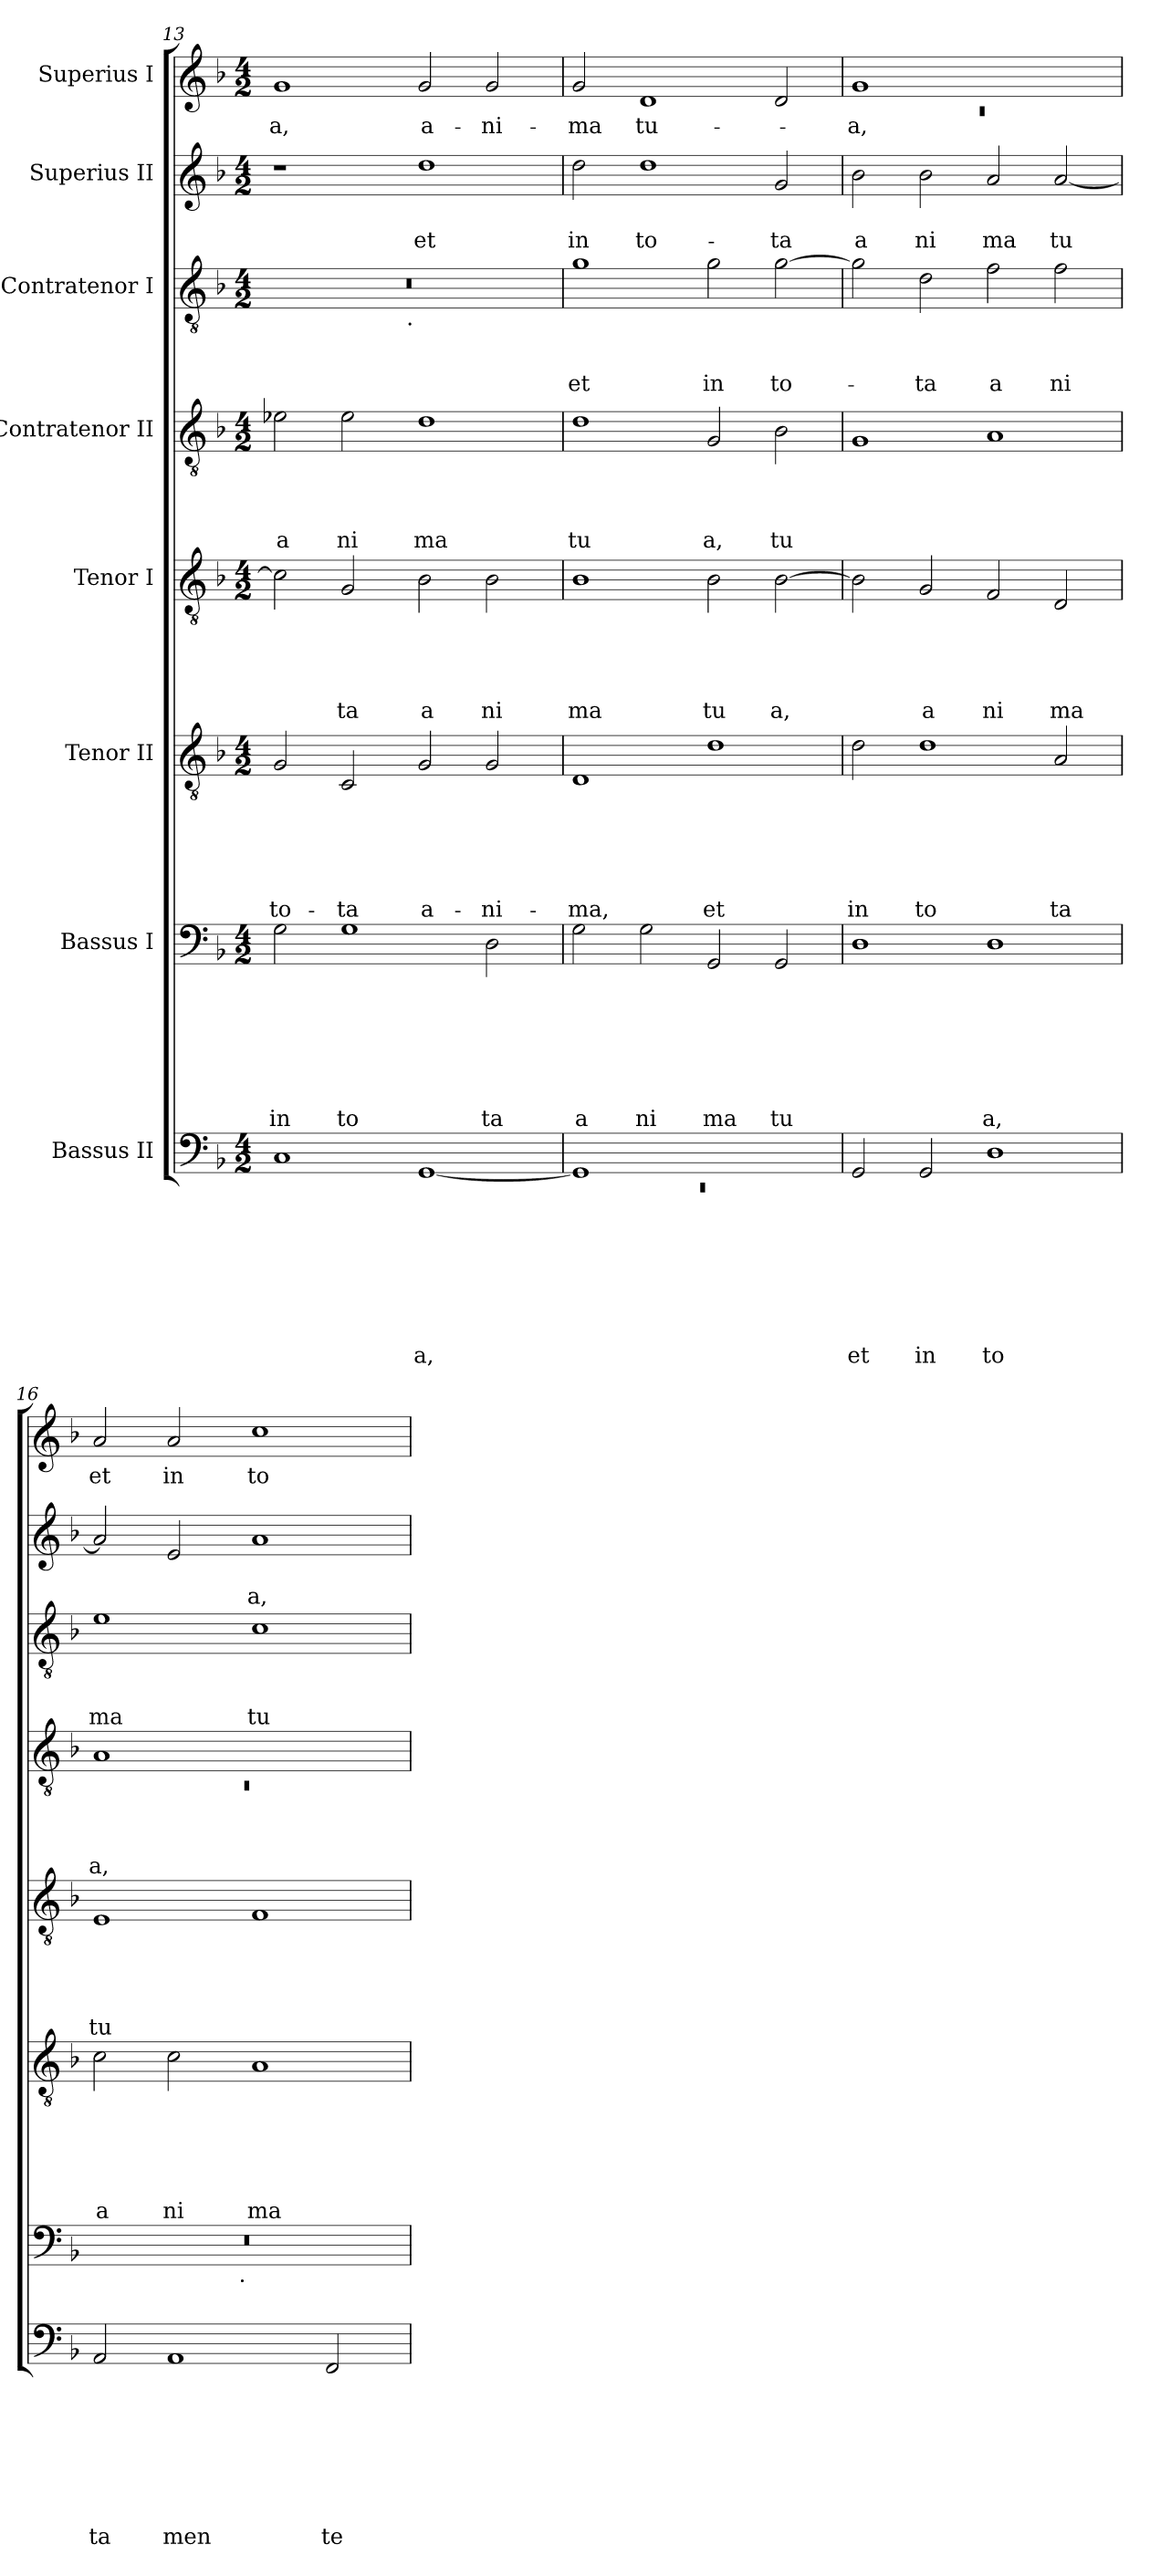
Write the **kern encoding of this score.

**kern	**text	**text	**text	**text	**text	**text	**text	**text	**kern	**text	**text	**text	**text	**text	**text	**text	**kern	**text	**text	**text	**text	**text	**text	**kern	**text	**text	**text	**text	**text	**kern	**text	**text	**text	**text	**kern	**text	**text	**text	**kern	**text	**text	**kern	**text
*part8	*part8	*part8	*part8	*part8	*part8	*part8	*part8	*part8	*part7	*part7	*part7	*part7	*part7	*part7	*part7	*part7	*part6	*part6	*part6	*part6	*part6	*part6	*part6	*part5	*part5	*part5	*part5	*part5	*part5	*part4	*part4	*part4	*part4	*part4	*part3	*part3	*part3	*part3	*part2	*part2	*part2	*part1	*part1
*staff8	*staff8	*staff8	*staff8	*staff8	*staff8	*staff8	*staff8	*staff8	*staff7	*staff7	*staff7	*staff7	*staff7	*staff7	*staff7	*staff7	*staff6	*staff6	*staff6	*staff6	*staff6	*staff6	*staff6	*staff5	*staff5	*staff5	*staff5	*staff5	*staff5	*staff4	*staff4	*staff4	*staff4	*staff4	*staff3	*staff3	*staff3	*staff3	*staff2	*staff2	*staff2	*staff1	*staff1
*I"Bassus II	*	*	*	*	*	*	*	*	*I"Bassus I	*	*	*	*	*	*	*	*I"Tenor II	*	*	*	*	*	*	*I"Tenor I	*	*	*	*	*	*I"Contratenor II	*	*	*	*	*I"Contratenor I	*	*	*	*I"Superius II	*	*	*I"Superius I	*
*clefF4	*	*	*	*	*	*	*	*	*clefF4	*	*	*	*	*	*	*	*clefGv2	*	*	*	*	*	*	*clefGv2	*	*	*	*	*	*clefGv2	*	*	*	*	*clefGv2	*	*	*	*clefG2	*	*	*clefG2	*
*k[b-]	*	*	*	*	*	*	*	*	*k[b-]	*	*	*	*	*	*	*	*k[b-]	*	*	*	*	*	*	*k[b-]	*	*	*	*	*	*k[b-]	*	*	*	*	*k[b-]	*	*	*	*k[b-]	*	*	*k[b-]	*
*F:	*	*	*	*	*	*	*	*	*F:	*	*	*	*	*	*	*	*F:	*	*	*	*	*	*	*F:	*	*	*	*	*	*F:	*	*	*	*	*F:	*	*	*	*F:	*	*	*F:	*
*M4/2	*	*	*	*	*	*	*	*	*M4/2	*	*	*	*	*	*	*	*M4/2	*	*	*	*	*	*	*M4/2	*	*	*	*	*	*M4/2	*	*	*	*	*M4/2	*	*	*	*M4/2	*	*	*M4/2	*
=13	=13	=13	=13	=13	=13	=13	=13	=13	=13	=13	=13	=13	=13	=13	=13	=13	=13	=13	=13	=13	=13	=13	=13	=13	=13	=13	=13	=13	=13	=13	=13	=13	=13	=13	=13	=13	=13	=13	=13	=13	=13	=13	=13
!	!	!	!	!	!	!	!	!	!	!	!	!	!	!	!	!LO:LY:b	!	!	!	!	!	!	!LO:LY:b	!	!	!	!	!	!	!	!	!	!	!LO:LY:b	!	!	!	!	!	!	!	!	!LO:LY:b
*	*	*	*	*	*	*	*	*	*	*	*	*	*	*	*	*	*	*	*	*	*	*	*	*	*	*	*	*	*	*	*	*	*	*	*^	*	*	*	*	*	*	*	*
1C	.	.	.	.	.	.	.	.	2G\	.	.	.	.	.	.	in	2G/	.	.	.	.	.	to-	2c\]	.	.	.	.	.	2e-X\	.	.	.	a	0r	2ryy	.	.	.	1r	.	.	1g	-a,
!	!	!	!	!	!	!	!	!	!	!	!	!	!	!	!	!LO:LY:b	!	!	!	!	!	!	!LO:LY:b	!	!	!	!	!	!LO:LY:b	!	!	!	!	!LO:LY:b	!	!	!	!	!	!	!	!	!	!
.	.	.	.	.	.	.	.	.	1G	.	.	.	.	.	.	to	2C/	.	.	.	.	.	-ta	2G/	.	.	.	.	ta	2e-\	.	.	.	ni	.	4...ryy	.	.	.	.	.	.	.	.
!	!	!	!	!	!	!	!	!	!	!	!	!	!	!	!	!	!	!	!	!	!	!	!	!	!	!	!	!	!	!	!	!	!	!	!	!LO:TX:b:t=.	!	!	!	!	!	!	!	!
.	.	.	.	.	.	.	.	.	.	.	.	.	.	.	.	.	.	.	.	.	.	.	.	.	.	.	.	.	.	.	.	.	.	.	.	1ryy	.	.	.	.	.	.	.	.
!	!	!	!	!	!	!	!	!LO:LY:b	!	!	!	!	!	!	!	!	!	!	!	!	!	!	!LO:LY:b	!	!	!	!	!	!LO:LY:b	!	!	!	!	!LO:LY:b	!	!	!	!	!	!	!	!LO:LY:b	!	!LO:LY:b
[<1GG	.	.	.	.	.	.	.	a,	.	.	.	.	.	.	.	.	2G/	.	.	.	.	.	a-	2B-\	.	.	.	.	a	1d	.	.	.	ma	.	.	.	.	.	1dd	.	et	2g/	a-
!	!	!	!	!	!	!	!	!	!	!	!	!	!	!	!	!LO:LY:b	!	!	!	!	!	!	!LO:LY:b	!	!	!	!	!	!LO:LY:b	!	!	!	!	!	!	!	!	!	!	!	!	!	!	!LO:LY:b
.	.	.	.	.	.	.	.	.	2D\	.	.	.	.	.	.	ta	2G/	.	.	.	.	.	-ni-	2B-\	.	.	.	.	ni	.	.	.	.	.	.	.	.	.	.	.	.	.	2g/	-ni-
.	.	.	.	.	.	.	.	.	.	.	.	.	.	.	.	.	.	.	.	.	.	.	.	.	.	.	.	.	.	.	.	.	.	.	.	32ryy	.	.	.	.	.	.	.	.
=14	=14	=14	=14	=14	=14	=14	=14	=14	=14	=14	=14	=14	=14	=14	=14	=14	=14	=14	=14	=14	=14	=14	=14	=14	=14	=14	=14	=14	=14	=14	=14	=14	=14	=14	=14	=14	=14	=14	=14	=14	=14	=14	=14	=14
*^	*	*	*	*	*	*	*	*	*	*	*	*	*	*	*	*	*	*	*	*	*	*	*	*	*	*	*	*	*	*	*	*	*	*	*	*	*	*	*	*	*	*	*	*
!	!LO:N:vis=1	!	!	!	!	!	!	!	!	!	!	!	!	!	!	!	!LO:LY:b	!	!	!	!	!	!	!LO:LY:b	!	!	!	!	!	!LO:LY:b	!	!	!	!	!LO:LY:b	!	!	!	!	!LO:LY:b	!	!	!LO:LY:b	!	!LO:LY:b
*	*	*	*	*	*	*	*	*	*	*	*	*	*	*	*	*	*	*	*	*	*	*	*	*	*	*	*	*	*	*	*	*	*	*	*	*v	*v	*	*	*	*	*	*	*	*
1GG]	0rEE	.	.	.	.	.	.	.	.	2G\	.	.	.	.	.	.	a	1D	.	.	.	.	.	-ma,	1B-	.	.	.	.	ma	1d	.	.	.	tu	1g	.	.	et	2dd\	.	in	2g/	-ma
!	!	!	!	!	!	!	!	!	!	!	!	!	!	!	!	!	!LO:LY:b	!	!	!	!	!	!	!	!	!	!	!	!	!	!	!	!	!	!	!	!	!	!	!	!	!LO:LY:b	!	!LO:LY:b
.	.	.	.	.	.	.	.	.	.	2G\	.	.	.	.	.	.	ni	.	.	.	.	.	.	.	.	.	.	.	.	.	.	.	.	.	.	.	.	.	.	1dd	.	to-	1d	tu-
!	!	!	!	!	!	!	!	!	!	!	!	!	!	!	!	!	!LO:LY:b	!	!	!	!	!	!	!LO:LY:b	!	!	!	!	!	!LO:LY:b	!	!	!	!	!LO:LY:b	!	!	!	!LO:LY:b	!	!	!	!	!
1ryy	.	.	.	.	.	.	.	.	.	2GG/	.	.	.	.	.	.	ma	1d	.	.	.	.	.	et	2B-\	.	.	.	.	tu	2G/	.	.	.	a,	2g\	.	.	in	.	.	.	.	.
!	!	!	!	!	!	!	!	!	!	!	!	!	!	!	!	!	!LO:LY:b	!	!	!	!	!	!	!	!	!	!	!	!	!LO:LY:b	!	!	!	!	!LO:LY:b	!	!	!	!LO:LY:b	!	!	!LO:LY:b	!	!
.	.	.	.	.	.	.	.	.	.	2GG/	.	.	.	.	.	.	tu	.	.	.	.	.	.	.	[>2B-\	.	.	.	.	a,	2B-\	.	.	.	tu	[>2g\	.	.	to-	2g/	.	-ta	2d/	.
*v	*v	*	*	*	*	*	*	*	*	*	*	*	*	*	*	*	*	*	*	*	*	*	*	*	*	*	*	*	*	*	*	*	*	*	*	*	*	*	*	*	*	*	*	*
!!LO:LB:g=z
=15	=15	=15	=15	=15	=15	=15	=15	=15	=15	=15	=15	=15	=15	=15	=15	=15	=15	=15	=15	=15	=15	=15	=15	=15	=15	=15	=15	=15	=15	=15	=15	=15	=15	=15	=15	=15	=15	=15	=15	=15	=15	=15	=15
*	*	*	*	*	*	*	*	*	*	*	*	*	*	*	*	*	*	*	*	*	*	*	*	*	*	*	*	*	*	*	*	*	*	*	*	*	*	*	*	*	*	*^	*
!	!	!	!	!	!	!	!	!LO:LY:b	!	!	!	!	!	!	!	!	!	!	!	!	!	!	!LO:LY:b	!	!	!	!	!	!	!	!	!	!	!	!	!	!	!	!	!	!LO:LY:b	!	!LO:N:vis=1	!LO:LY:b
2GG/	.	.	.	.	.	.	.	et	1D	.	.	.	.	.	.	.	2d\	.	.	.	.	.	in	2B-\]	.	.	.	.	.	1G	.	.	.	.	2g\]	.	.	.	2b-\	.	a	1g	0rc	-a,
!	!	!	!	!	!	!	!	!LO:LY:b	!	!	!	!	!	!	!	!	!	!	!	!	!	!	!LO:LY:b	!	!	!	!	!	!LO:LY:b	!	!	!	!	!	!	!	!	!LO:LY:b	!	!	!LO:LY:b	!	!	!
2GG/	.	.	.	.	.	.	.	in	.	.	.	.	.	.	.	.	1d	.	.	.	.	.	to	2G/	.	.	.	.	a	.	.	.	.	.	2d\	.	.	-ta	2b-\	.	ni	.	.	.
!	!	!	!	!	!	!	!	!LO:LY:b	!	!	!	!	!	!	!	!LO:LY:b	!	!	!	!	!	!	!	!	!	!	!	!	!LO:LY:b	!	!	!	!	!	!	!	!	!LO:LY:b	!	!	!LO:LY:b	!	!	!
1D	.	.	.	.	.	.	.	to	1D	.	.	.	.	.	.	a,	.	.	.	.	.	.	.	2F/	.	.	.	.	ni	1A	.	.	.	.	2f\	.	.	a	2a/	.	ma	1ryy	.	.
!	!	!	!	!	!	!	!	!	!	!	!	!	!	!	!	!	!	!	!	!	!	!	!LO:LY:b	!	!	!	!	!	!LO:LY:b	!	!	!	!	!	!	!	!	!LO:LY:b	!	!	!LO:LY:b	!	!	!
.	.	.	.	.	.	.	.	.	.	.	.	.	.	.	.	.	2A/	.	.	.	.	.	ta	2D/	.	.	.	.	ma	.	.	.	.	.	2f\	.	.	ni	[<2a/	.	tu	.	.	.
*	*	*	*	*	*	*	*	*	*	*	*	*	*	*	*	*	*	*	*	*	*	*	*	*	*	*	*	*	*	*	*	*	*	*	*	*	*	*	*	*	*	*v	*v	*
=16	=16	=16	=16	=16	=16	=16	=16	=16	=16	=16	=16	=16	=16	=16	=16	=16	=16	=16	=16	=16	=16	=16	=16	=16	=16	=16	=16	=16	=16	=16	=16	=16	=16	=16	=16	=16	=16	=16	=16	=16	=16	=16	=16
*	*	*	*	*	*	*	*	*	*	*	*	*	*	*	*	*	*	*	*	*	*	*	*	*	*	*	*	*	*	*^	*	*	*	*	*	*	*	*	*	*	*	*	*
!	!	!	!	!	!	!	!	!LO:LY:b	!	!	!	!	!	!	!	!	!	!	!	!	!	!	!LO:LY:b	!	!	!	!	!	!LO:LY:b	!	!LO:N:vis=1	!	!	!	!LO:LY:b	!	!	!	!LO:LY:b	!	!	!	!	!LO:LY:b
*	*	*	*	*	*	*	*	*	*^	*	*	*	*	*	*	*	*	*	*	*	*	*	*	*	*	*	*	*	*	*	*	*	*	*	*	*	*	*	*	*	*	*	*	*
2AA/	.	.	.	.	.	.	.	ta	0r	2ryy	.	.	.	.	.	.	.	2c\	.	.	.	.	.	a	1E	.	.	.	.	tu	1A	0rC	.	.	.	a,	1e	.	.	ma	2a/]	.	.	2a/	et
!	!	!	!	!	!	!	!	!LO:LY:b	!	!	!	!	!	!	!	!	!	!	!	!	!	!	!	!LO:LY:b	!	!	!	!	!	!	!	!	!	!	!	!	!	!	!	!	!	!	!	!	!LO:LY:b
1AA	.	.	.	.	.	.	.	men	.	4...ryy	.	.	.	.	.	.	.	2c\	.	.	.	.	.	ni	.	.	.	.	.	.	.	.	.	.	.	.	.	.	.	.	2e/	.	.	2a/	in
!	!	!	!	!	!	!	!	!	!	!LO:TX:b:t=.	!	!	!	!	!	!	!	!	!	!	!	!	!	!	!	!	!	!	!	!	!	!	!	!	!	!	!	!	!	!	!	!	!	!	!
.	.	.	.	.	.	.	.	.	.	1ryy	.	.	.	.	.	.	.	.	.	.	.	.	.	.	.	.	.	.	.	.	.	.	.	.	.	.	.	.	.	.	.	.	.	.	.
!	!	!	!	!	!	!	!	!	!	!	!	!	!	!	!	!	!	!	!	!	!	!	!	!LO:LY:b	!	!	!	!	!	!	!	!	!	!	!	!	!	!	!	!LO:LY:b	!	!	!LO:LY:b	!	!LO:LY:b
.	.	.	.	.	.	.	.	.	.	.	.	.	.	.	.	.	.	1A	.	.	.	.	.	ma	1F	.	.	.	.	.	1ryy	.	.	.	.	.	1c	.	.	tu	1a	.	a,	1cc	to
!	!	!	!	!	!	!	!	!LO:LY:b	!	!	!	!	!	!	!	!	!	!	!	!	!	!	!	!	!	!	!	!	!	!	!	!	!	!	!	!	!	!	!	!	!	!	!	!	!
2FF/	.	.	.	.	.	.	.	te	.	.	.	.	.	.	.	.	.	.	.	.	.	.	.	.	.	.	.	.	.	.	.	.	.	.	.	.	.	.	.	.	.	.	.	.	.
.	.	.	.	.	.	.	.	.	.	32ryy	.	.	.	.	.	.	.	.	.	.	.	.	.	.	.	.	.	.	.	.	.	.	.	.	.	.	.	.	.	.	.	.	.	.	.
*	*	*	*	*	*	*	*	*	*v	*v	*	*	*	*	*	*	*	*	*	*	*	*	*	*	*	*	*	*	*	*	*v	*v	*	*	*	*	*	*	*	*	*	*	*	*	*
=	=	=	=	=	=	=	=	=	=	=	=	=	=	=	=	=	=	=	=	=	=	=	=	=	=	=	=	=	=	=	=	=	=	=	=	=	=	=	=	=	=	=	=
*-	*-	*-	*-	*-	*-	*-	*-	*-	*-	*-	*-	*-	*-	*-	*-	*-	*-	*-	*-	*-	*-	*-	*-	*-	*-	*-	*-	*-	*-	*-	*-	*-	*-	*-	*-	*-	*-	*-	*-	*-	*-	*-	*-
